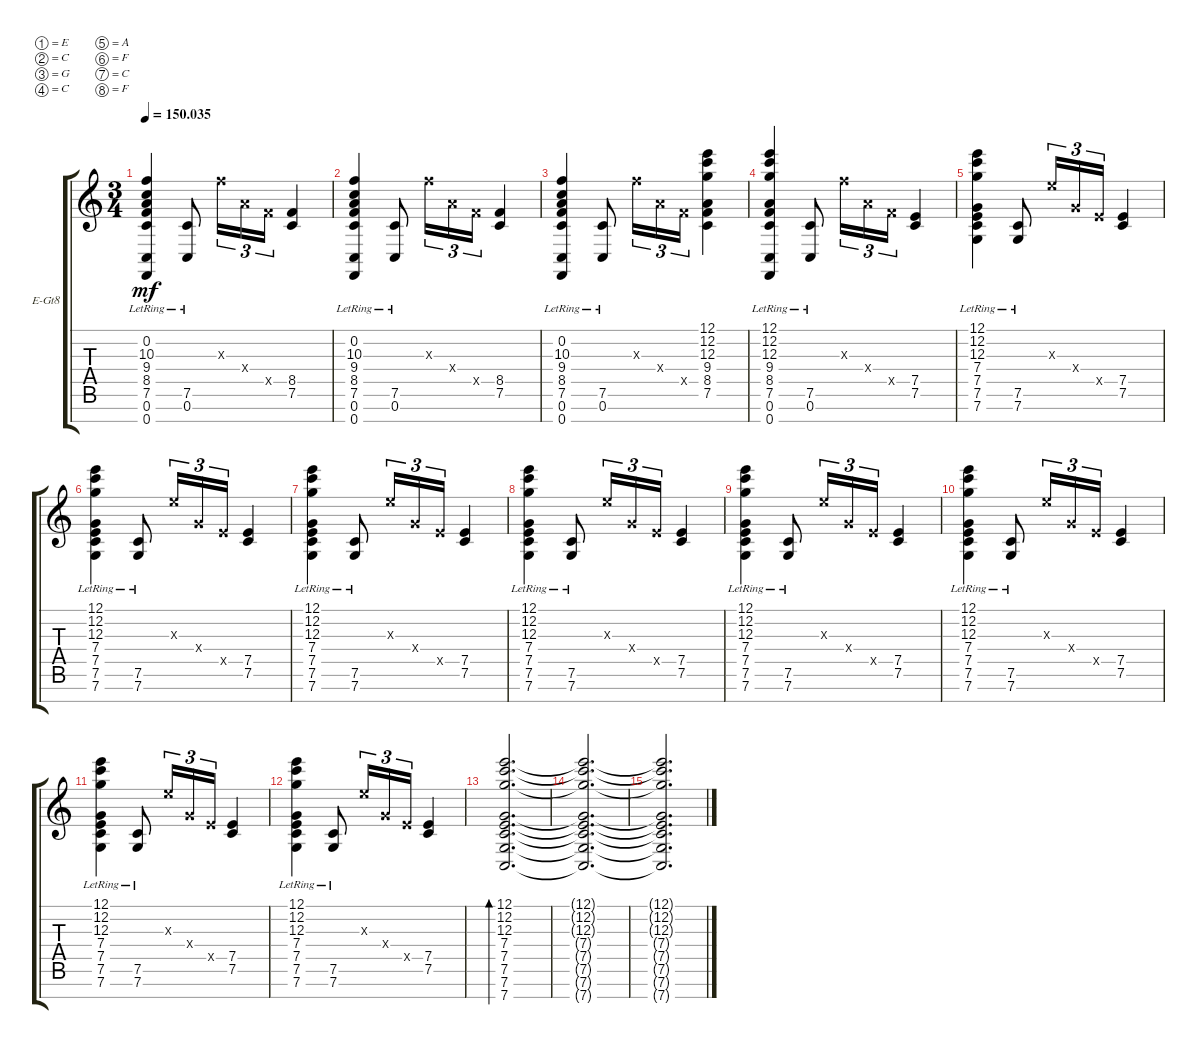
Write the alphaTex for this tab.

\defaultSystemsLayout 4
\bracketExtendMode groupsimilarinstruments
\firstSystemTrackNameOrientation horizontal
\otherSystemsTrackNameOrientation horizontal
\track ("Electric Guitar" "E-Gt8") {instrument electricguitarclean}
\staff {score tabs}
\tuning (E4 C4 G3 C3 A2 F2 C2 F1)
\ts (3 4)
\tempo
150.035
\accidentals auto
\clef g2
\ottava regular
\simile none
\ks c
(0.8{lr} 0.7{lr} 7.6{lr} 8.5{lr} 9.4{lr} 10.3{lr} 0.2{lr}).4{dy mf} (0.7{lr} 7.6{lr}).8 10.3{x}.16{tu (3 2)} 9.4{x}.16{tu (3 2)} 8.5{x}.16{tu (3 2)} (7.6 8.5).4 |
(0.8{lr} 0.7{lr} 7.6{lr} 8.5{lr} 9.4{lr} 10.3{lr} 0.2{lr}).4 (0.7{lr} 7.6{lr}).8 10.3{x}.16{tu (3 2)} 9.4{x}.16{tu (3 2)} 8.5{x}.16{tu (3 2)} (7.6 8.5).4 |
(0.8{lr} 0.7{lr} 7.6{lr} 8.5{lr} 9.4{lr} 10.3{lr} 0.2{lr}).4 (0.7{lr} 7.6{lr}).8 10.3{x}.16{tu (3 2)} 9.4{x}.16{tu (3 2)} 8.5{x}.16{tu (3 2)} (7.6 8.5 9.4 12.3 12.1 12.2).4 |
(0.8{lr} 0.7{lr} 7.6{lr} 8.5{lr} 9.4{lr} 12.3{lr} 12.2{lr} 12.1{lr}).4 (0.7{lr} 7.6{lr}).8 10.3{x}.16{tu (3 2)} 9.4{x}.16{tu (3 2)} 8.5{x}.16{tu (3 2)} (7.6 7.5).4 |
(7.7{lr} 7.6{lr} 7.5{lr} 7.4{lr} 12.3{lr} 12.2{lr} 12.1{lr}).4 (7.7{lr} 7.6{lr}).8 9.3{x}.16{tu (3 2)} 7.4{x}.16{tu (3 2)} 7.5{x}.16{tu (3 2)} (7.6 7.5).4 |
(7.7{lr} 7.6{lr} 7.5{lr} 7.4{lr} 12.3{lr} 12.2{lr} 12.1{lr}).4 (7.7{lr} 7.6{lr}).8 9.3{x}.16{tu (3 2)} 7.4{x}.16{tu (3 2)} 7.5{x}.16{tu (3 2)} (7.6 7.5).4 |
(7.7{lr} 7.6{lr} 7.5{lr} 7.4{lr} 12.3{lr} 12.2{lr} 12.1{lr}).4 (7.7{lr} 7.6{lr}).8 9.3{x}.16{tu (3 2)} 7.4{x}.16{tu (3 2)} 7.5{x}.16{tu (3 2)} (7.6 7.5).4 |
(7.7{lr} 7.6{lr} 7.5{lr} 7.4{lr} 12.3{lr} 12.2{lr} 12.1{lr}).4 (7.7{lr} 7.6{lr}).8 9.3{x}.16{tu (3 2)} 7.4{x}.16{tu (3 2)} 7.5{x}.16{tu (3 2)} (7.6 7.5).4 |
(7.7{lr} 7.6{lr} 7.5{lr} 7.4{lr} 12.3{lr} 12.2{lr} 12.1{lr}).4 (7.7{lr} 7.6{lr}).8 9.3{x}.16{tu (3 2)} 7.4{x}.16{tu (3 2)} 7.5{x}.16{tu (3 2)} (7.6 7.5).4 |
(7.7{lr} 7.6{lr} 7.5{lr} 7.4{lr} 12.3{lr} 12.2{lr} 12.1{lr}).4 (7.7{lr} 7.6{lr}).8 9.3{x}.16{tu (3 2)} 7.4{x}.16{tu (3 2)} 7.5{x}.16{tu (3 2)} (7.6 7.5).4 |
(7.7{lr} 7.6{lr} 7.5{lr} 7.4{lr} 12.3{lr} 12.2{lr} 12.1{lr}).4 (7.7{lr} 7.6{lr}).8 9.3{x}.16{tu (3 2)} 7.4{x}.16{tu (3 2)} 7.5{x}.16{tu (3 2)} (7.6 7.5).4 |
(7.7{lr} 7.6{lr} 7.5{lr} 7.4{lr} 12.3{lr} 12.2{lr} 12.1{lr}).4 (7.7{lr} 7.6{lr}).8 9.3{x}.16{tu (3 2)} 7.4{x}.16{tu (3 2)} 7.5{x}.16{tu (3 2)} (7.6 7.5).4 |
(7.7 7.6 7.5 7.4 12.3 12.2 12.1 7.8).2{d bd 299} |
(7.8{t} 7.7{t} 7.6{t} 7.5{t} 7.4{t} 12.3{t} 12.2{t} 12.1{t}).2{d} |
(12.1{t} 12.2{t} 12.3{t} 7.4{t} 7.5{t} 7.6{t} 7.7{t} 7.8{t}).2{d}
